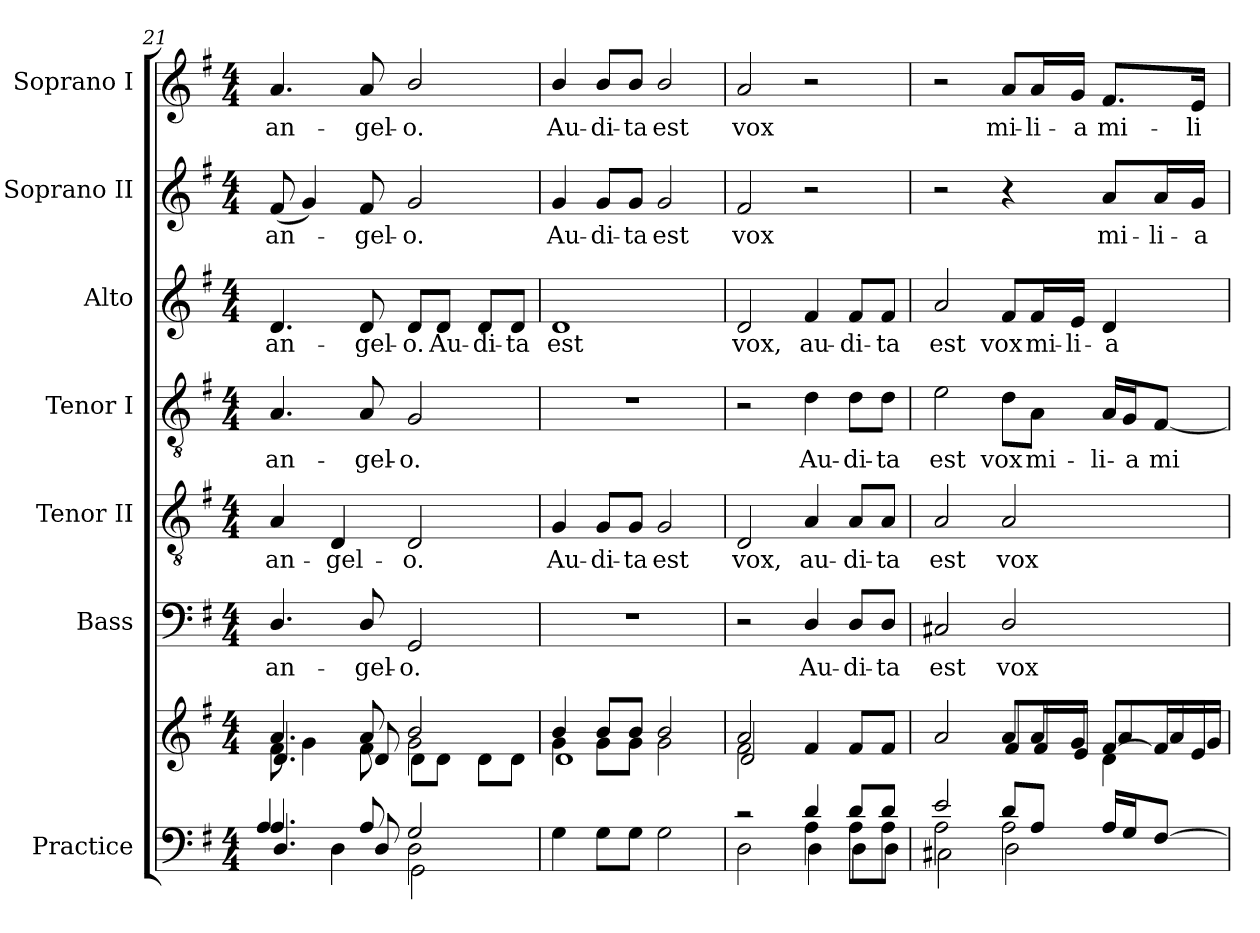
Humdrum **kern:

**kern	**kern	**kern	**text	**kern	**text	**kern	**text	**kern	**text	**kern	**text	**kern	**text
*part7	*part7	*part6	*part6	*part5	*part5	*part4	*part4	*part3	*part3	*part2	*part2	*part1	*part1
*staff8	*staff7	*staff6	*staff6	*staff5	*staff5	*staff4	*staff4	*staff3	*staff3	*staff2	*staff2	*staff1	*staff1
*I"Practice	*	*I"Bass	*	*I"Tenor II	*	*I"Tenor I	*	*I"Alto	*	*I"Soprano II	*	*I"Soprano I	*
*	*	*I'B	*	*	*	*I'T	*	*I'A	*	*	*	*	*
*clefF4	*clefG2	*clefF4	*	*clefGv2	*	*clefGv2	*	*clefG2	*	*clefG2	*	*clefG2	*
*k[f#]	*k[f#]	*k[f#]	*	*k[f#]	*	*k[f#]	*	*k[f#]	*	*k[f#]	*	*k[f#]	*
*G:	*G:	*G:	*	*G:	*	*G:	*	*G:	*	*G:	*	*G:	*
*M4/4	*M4/4	*M4/4	*	*M4/4	*	*M4/4	*	*M4/4	*	*M4/4	*	*M4/4	*
=21	=21	=21	=21	=21	=21	=21	=21	=21	=21	=21	=21	=21	=21
*^	*^	*	*	*	*	*	*	*	*	*	*	*	*
*	*^	*	*^	*	*	*	*	*	*	*	*	*	*	*	*
!	!	!	!	!	!	!	!LO:LY:b	!	!LO:LY:b	!	!LO:LY:b	!	!LO:LY:b	!	!LO:LY:b	!	!LO:LY:b
4.A/	4A/	4.D/	4.a/	8f#\	4.d/	4.D/	-an-	4A/	-an-	4.A/	-an-	4.d/	-an-	(<8f#/	-an-	4.a/	-an-
.	.	.	.	4g\	.	.	.	.	.	.	.	.	.	4g/)	.	.	.
!	!	!	!	!	!	!	!	!	!LO:LY:b	!	!	!	!	!	!	!	!
.	4D\	.	.	.	.	.	.	4D/	-gel-	.	.	.	.	.	.	.	.
!	!	!	!	!	!	!	!LO:LY:b	!	!	!	!LO:LY:b	!	!LO:LY:b	!	!LO:LY:b	!	!LO:LY:b
8A/	.	8D/	8a/	8f#\	8d/	8D/	-gel-	.	.	8A/	-gel-	8d/	-gel-	8f#/	-gel-	8a/	-gel-
!	!	!	!	!	!	!	!LO:LY:b	!	!LO:LY:b	!	!LO:LY:b	!	!LO:LY:b	!	!LO:LY:b	!	!LO:LY:b
2G/	2D\	2GG\	2b/	2g\	8d\L	2GG/	-o.	2D/	-o.	2G/	-o.	8d/L	-o.	2g/	-o.	2b/	-o.
!	!	!	!	!	!	!	!	!	!	!	!	!	!LO:LY:b	!	!	!	!
.	.	.	.	.	8d\J	.	.	.	.	.	.	8d/J	Au-	.	.	.	.
!	!	!	!	!	!	!	!	!	!	!	!	!	!LO:LY:b	!	!	!	!
.	.	.	.	.	8d\L	.	.	.	.	.	.	8d/L	-di-	.	.	.	.
!	!	!	!	!	!	!	!	!	!	!	!	!	!LO:LY:b	!	!	!	!
.	.	.	.	.	8d\J	.	.	.	.	.	.	8d/J	-ta	.	.	.	.
=22	=22	=22	=22	=22	=22	=22	=22	=22	=22	=22	=22	=22	=22	=22	=22	=22	=22
!	!	!	!	!	!	!	!	!	!LO:LY:b	!	!	!	!LO:LY:b	!	!LO:LY:b	!	!LO:LY:b
1ryy	4G\	1ryy	4b/	4g\	1d	1r	.	4G/	Au-	1r	.	1d	est	4g/	Au-	4b/	Au-
!	!	!	!	!	!	!	!	!	!LO:LY:b	!	!	!	!	!	!LO:LY:b	!	!LO:LY:b
.	8G\L	.	8b/L	8g\L	.	.	.	8G/L	-di-	.	.	.	.	8g/L	-di-	8b/L	-di-
!	!	!	!	!	!	!	!	!	!LO:LY:b	!	!	!	!	!	!LO:LY:b	!	!LO:LY:b
.	8G\J	.	8b/J	8g\J	.	.	.	8G/J	-ta	.	.	.	.	8g/J	-ta	8b/J	-ta
!	!	!	!	!	!	!	!	!	!LO:LY:b	!	!	!	!	!	!LO:LY:b	!	!LO:LY:b
.	2G\	.	2b/	2g\	.	.	.	2G/	est	.	.	.	.	2g/	est	2b/	est
!!LO:LB:g=z
=23	=23	=23	=23	=23	=23	=23	=23	=23	=23	=23	=23	=23	=23	=23	=23	=23	=23
!	!	!	!	!	!	!	!	!	!LO:LY:b	!	!	!	!LO:LY:b	!	!LO:LY:b	!	!LO:LY:b
2r	2D\	2ryy	2a/	2f#\	2d/	2r	.	2D/	vox,	2r	.	2d/	vox,	2f#/	vox	2a/	vox
!	!	!	!	!	!	!	!LO:LY:b	!	!LO:LY:b	!	!LO:LY:b	!	!LO:LY:b	!	!	!	!
4d/	4A\	4D\	2ryy	2ryy	4f#/	4D/	Au-	4A/	au-	4d\	Au-	4f#/	au-	2r	.	2r	.
!	!	!	!	!	!	!	!LO:LY:b	!	!LO:LY:b	!	!LO:LY:b	!	!LO:LY:b	!	!	!	!
8d/L	8A\L	8D\L	.	.	8f#/L	8D/L	-di-	8A/L	-di-	8d\L	-di-	8f#/L	-di-	.	.	.	.
!	!	!	!	!	!	!	!LO:LY:b	!	!LO:LY:b	!	!LO:LY:b	!	!LO:LY:b	!	!	!	!
8d/J	8A\J	8D\J	.	.	8f#/J	8D/J	-ta	8A/J	-ta	8d\J	-ta	8f#/J	-ta	.	.	.	.
=24	=24	=24	=24	=24	=24	=24	=24	=24	=24	=24	=24	=24	=24	=24	=24	=24	=24
!	!	!	!	!	!	!	!LO:LY:b	!	!LO:LY:b	!	!LO:LY:b	!	!LO:LY:b	!	!	!	!
2e/	2A\	2C#X\	2ryy	2ryy	2a/	2C#X/	est	2A/	est	2e\	est	2a/	est	2r	.	2r	.
!	!	!	!	!	!	!	!LO:LY:b	!	!LO:LY:b	!	!LO:LY:b	!	!LO:LY:b	!	!	!	!LO:LY:b
8d/L	2A\	2D\	8a/L	4ryy	8f#/L	2D/	vox	2A/	vox	8d\L	vox	8f#/L	vox	4r	.	8a/L	mi-
!	!	!	!	!	!	!	!	!	!	!	!LO:LY:b	!	!LO:LY:b	!	!	!	!LO:LY:b
8A/J	.	.	16a/L	.	16f#/L	.	.	.	.	8A\J	mi-	16f#/L	mi-	.	.	16a/L	-li-
!	!	!	!	!	!	!	!	!	!	!	!	!	!LO:LY:b	!	!	!	!LO:LY:b
.	.	.	16g/JJ	.	16e/JJ	.	.	.	.	.	.	16e/JJ	-li-	.	.	16g/JJ	-a
!	!	!	!	!	!	!	!	!	!	!	!LO:LY:b	!	!LO:LY:b	!	!LO:LY:b	!	!LO:LY:b
16A/LL	.	.	[>8f#/L	8a/L	4d\	.	.	.	.	16A/LL	-li-	4d/	-a	8a/L	mi-	8.f#/L	mi-
!	!	!	!	!	!	!	!	!	!	!	!LO:LY:b	!	!	!	!	!	!
16G/J	.	.	.	.	.	.	.	.	.	16G/J	-a	.	.	.	.	.	.
!	!	!	!	!	!	!	!	!	!	!	!LO:LY:b	!	!	!	!LO:LY:b	!	!
[>8F#/J	.	.	16f#/L]	16a/L	.	.	.	.	.	[8F#/J	mi­	.	.	16a/L	-li-	.	.
!	!	!	!	!	!	!	!	!	!	!	!	!	!	!	!LO:LY:b	!	!LO:LY:b
.	.	.	16e/JJ	16g/JJ	.	.	.	.	.	.	.	.	.	16g/JJ	-a	16e/Jk	-li-
*v	*v	*v	*	*	*	*	*	*	*	*	*	*	*	*	*	*	*
*	*v	*v	*v	*	*	*	*	*	*	*	*	*	*	*	*
=	=	=	=	=	=	=	=	=	=	=	=	=	=
*-	*-	*-	*-	*-	*-	*-	*-	*-	*-	*-	*-	*-	*-
